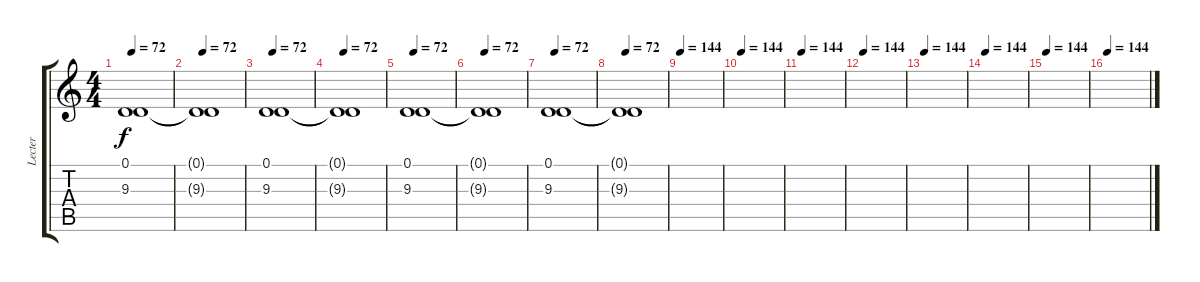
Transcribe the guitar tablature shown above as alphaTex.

\track ("Lecter" "Lecter") {instrument orchestrahit}
\staff {score tabs}
\tuning (D4 A3 F3 C3 G2 D2) {hide}
\ts (4 4)
\tempo 72
\clef g2
\ks c
(0.1 9.3).1{dy f instrument choiraahs} |
\tempo 72
(0.1{t} 9.3{t}).1 |
\tempo 72
(0.1 9.3).1{instrument choiraahs} |
\tempo 72
(0.1{t} 9.3{t}).1 |
\tempo 72
(0.1 9.3).1{instrument choiraahs} |
\tempo 72
(0.1{t} 9.3{t}).1 |
\tempo 72
(0.1 9.3).1{instrument choiraahs} |
\tempo 72
(0.1{t} 9.3{t}).1 |
\tempo 144
|
\tempo 144
|
\tempo 144
|
\tempo 144
|
\tempo 144
|
\tempo 144
|
\tempo 144
|
\tempo 144
